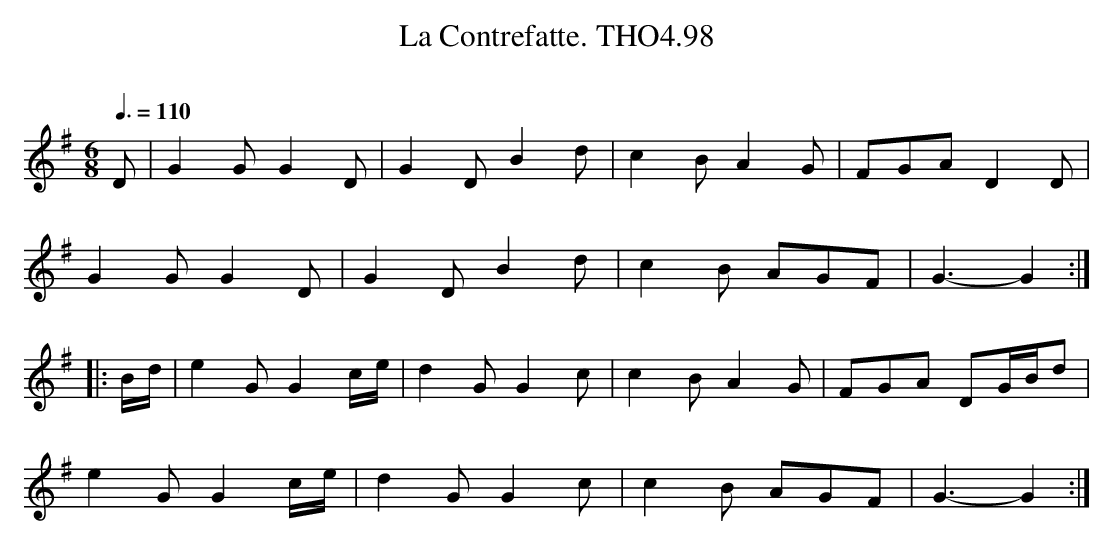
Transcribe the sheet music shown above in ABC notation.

X:1
T:Contrefatte. THO4.98, La
O:
M:6/8
L:1/8
Q:3/8=110
K:G
D|G2 G G2 D|G2 D B2 d|c2B A2 G|FGA D2 D|
G2 G G2 D|G2 D B2 d|c2B AGF|G3-G2:|
|:B/d/|e2 G G2 c/e/|d2 G G2 c|c2B A2 G|FGA DG/B/d|
e2 G G2 c/e/|d2 G G2 c|c2B AGF|G3-G2:|
